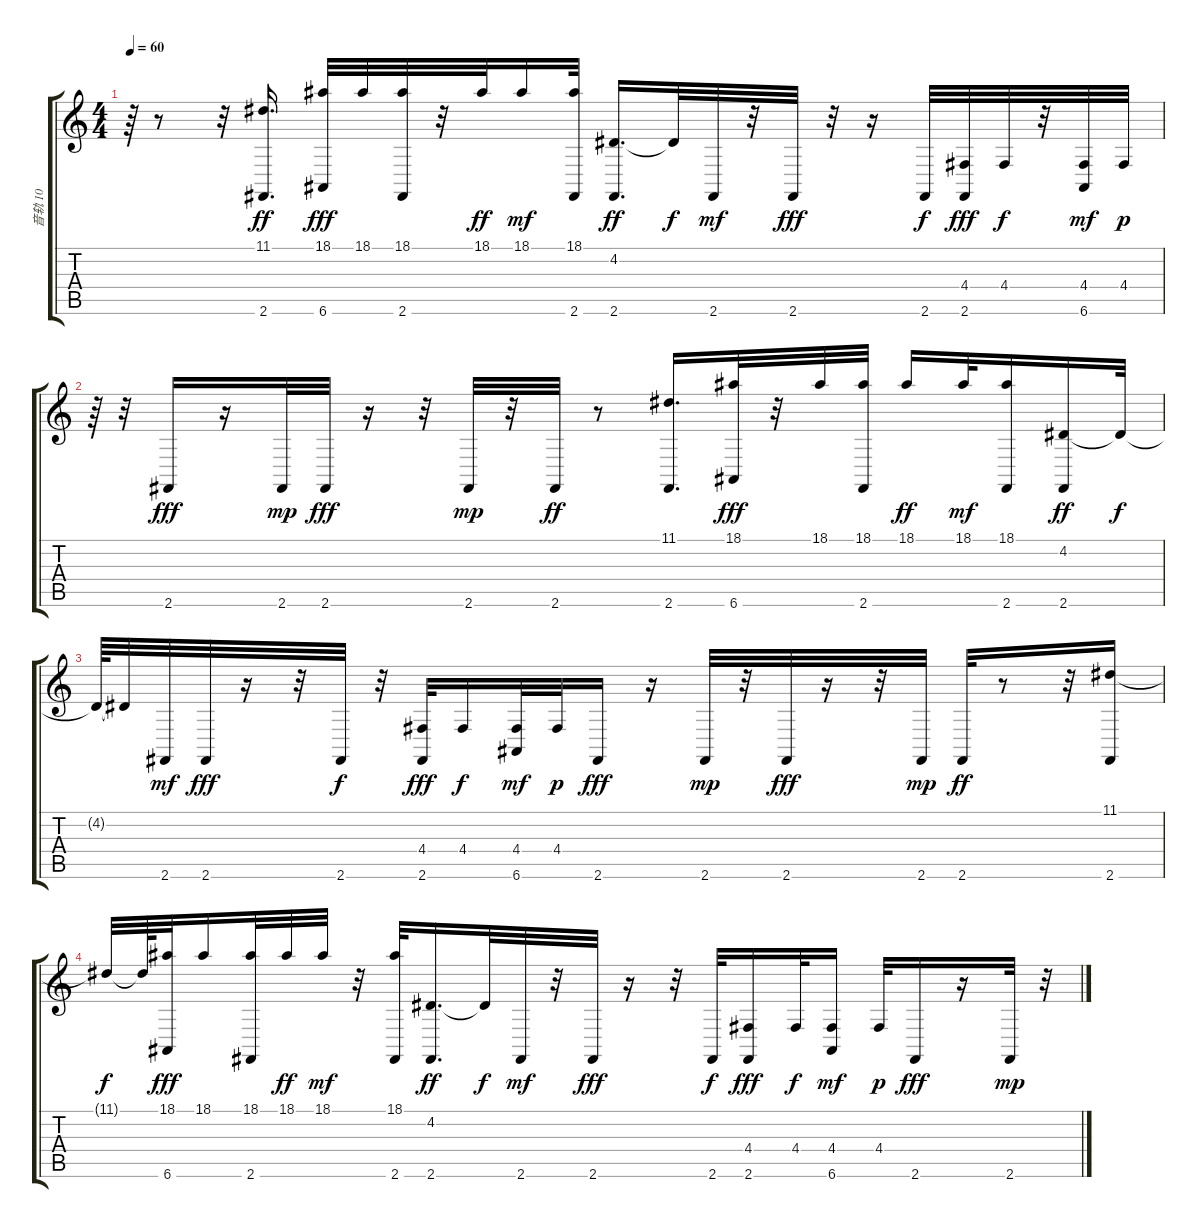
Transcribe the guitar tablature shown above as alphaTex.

\track ("音轨 10" "音轨 10") {instrument acousticgrandpiano}
\staff {score tabs}
\tuning (E4 B3 G3 D3 A2 E2) {hide}
\ts (4 4)
\tempo 60
\clef g2
\ks c
r.64{dy ff} r.8 r.32 (11.1 2.6).16{d} (18.1 6.6).32{dy fff} 18.1.32 (18.1 2.6).32 r.32 18.1.32{dy ff} 18.1.16{dy mf} (18.1 2.6).32 (4.2 2.6).16{d dy ff} 4.2{t}.32{dy f} 2.6.32{dy mf} r.32 2.6.32{dy fff} r.32 r.16 2.6.32{dy f} (4.4 2.6).32{dy fff} 4.4.32{dy f} r.32 (4.4 6.6).32{dy mf} 4.4.32{dy p} |
r.64 r.32 2.6.16{dy fff} r.16 2.6.32{dy mp} 2.6.32{dy fff} r.16 r.32 2.6.32{dy mp} r.32 2.6.32{dy ff} r.8 (11.1 2.6).16{d} (18.1 6.6).32{dy fff} r.32 18.1.32 (18.1 2.6).32 18.1.16{dy ff} 18.1.32{dy mf} (18.1 2.6).16 (4.2 2.6).16{dy ff} 4.2{t}.32{dy f} |
4.2{t}.64 4.2{t}.32 2.6.32{dy mf} 2.6.32{dy fff} r.16 r.32 2.6.32{dy f} r.32 (4.4 2.6).32{dy fff} 4.4.16{dy f} (4.4 6.6).32{dy mf} 4.4.32{dy p} 2.6.16{dy fff} r.16 2.6.32{dy mp} r.32 2.6.32{dy fff} r.16 r.32 2.6.32{dy mp} 2.6.32{dy ff} r.8 r.32 (11.1 2.6).16 |
11.1{t}.32{dy f} 11.1{t}.64 (18.1 6.6).32{dy fff} 18.1.16 (18.1 2.6).32 18.1.32{dy ff} 18.1.32{dy mf} r.32 (18.1 2.6).32 (4.2 2.6).16{d dy ff} 4.2{t}.32{dy f} 2.6.32{dy mf} r.32 2.6.32{dy fff} r.16 r.32 2.6.32{dy f} (4.4 2.6).16{dy fff} 4.4.32{dy f} (4.4 6.6).16{dy mf} 4.4.32{dy p} 2.6.16{dy fff} r.16 2.6.32{dy mp} r.32
